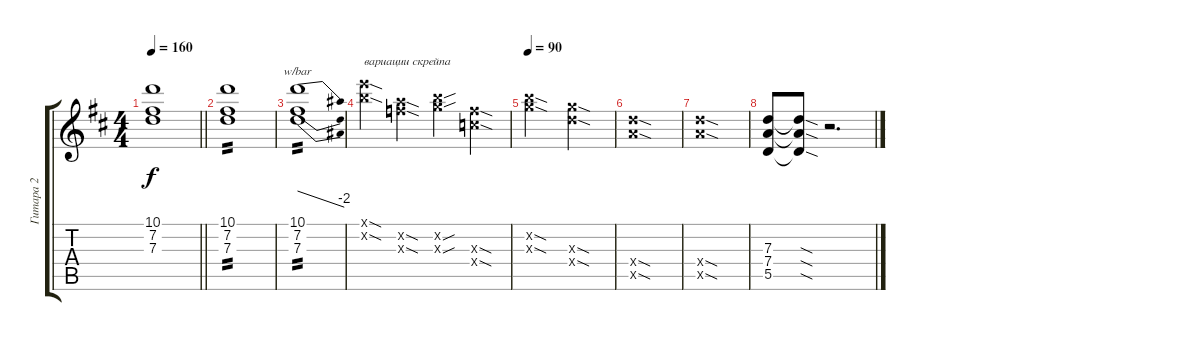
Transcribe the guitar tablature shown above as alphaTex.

\track ("Гитара 2" "Гитара 2") {instrument distortionguitar}
\staff {score tabs}
\tuning (E4 B3 G3 D3 A2 E2) {hide}
\ts (4 4)
\tempo 160
\clef g2
\barLineRight lightlight
\ks bminor
(10.1{t} 7.2{t} 7.3{t}).1{dy f} |
(10.1 7.2 7.3).1{tp 2} |
(10.1 7.2 7.3).1{tbe (dive default 0 0 60 -8) tp 2} |
(12.1{sod x} 12.2{sod x}).4{txt "вариации скрейпа"} (10.2{sod x} 10.3{sod x}).4 (12.2{sou x} 12.3{sou x}).4 (10.3{sod x} 10.4{sod x}).4 |
\tempo 90
(12.2{sod x} 12.3{sod x}).2 (12.3{sod x} 12.4{sod x}).2 |
(12.4{sod x} 12.5{sod x}).1 |
(12.4{sod x} 12.5{sod x}).1 |
(7.3 7.4 5.5).8 (7.3{sod t} 7.4{sod t} 5.5{sod t}).8 r.2{d}
